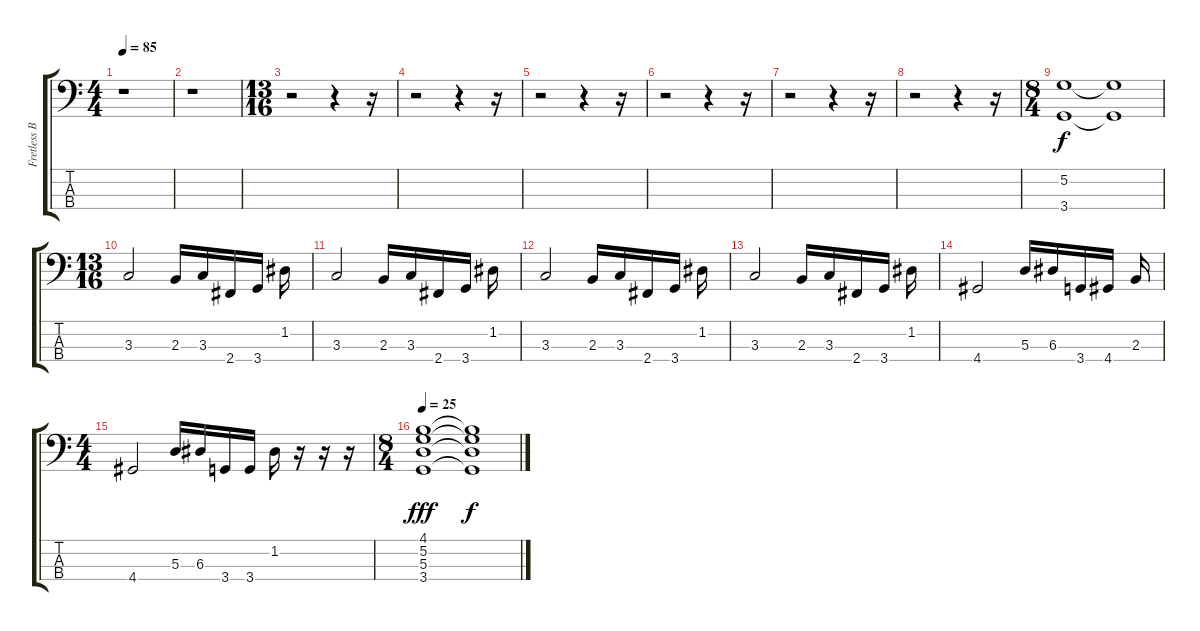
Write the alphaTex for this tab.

\track ("Fretless Bass" "Fretless B") {instrument fretlessbass}
\staff {score tabs}
\tuning (G2 D2 A1 E1) {hide}
\ts (4 4)
\tempo 85
\clef f4
\ks c
r.1{dy f} |
r.1 |
\ts (13 16)
r.2 r.4 r.16 |
r.2 r.4 r.16 |
r.2 r.4 r.16 |
r.2 r.4 r.16 |
r.2 r.4 r.16 |
r.2 r.4 r.16 |
\ts (8 4)
(5.2 3.4).1 (5.2{t} 3.4{t}).1 |
\ts (13 16)
3.3.2{volume 14} 2.3.16 3.3.16 2.4.16 3.4.16 1.2.16 |
3.3.2 2.3.16 3.3.16 2.4.16 3.4.16 1.2.16 |
3.3.2 2.3.16 3.3.16 2.4.16 3.4.16 1.2.16 |
3.3.2 2.3.16 3.3.16 2.4.16 3.4.16 1.2.16 |
4.4.2 5.3.16 6.3.16 3.4.16 4.4.16 2.3.16 |
\ts (4 4)
4.4.2 5.3.16 6.3.16 3.4.16 3.4.16 1.2.16 r.16{volume 0} r.16 r.16 |
\ts (8 4)
\tempo 25
(4.1 5.2 5.3 3.4).1{dy fff volume 13} (4.1{t} 5.2{t} 5.3{t} 3.4{t}).1{dy f}
